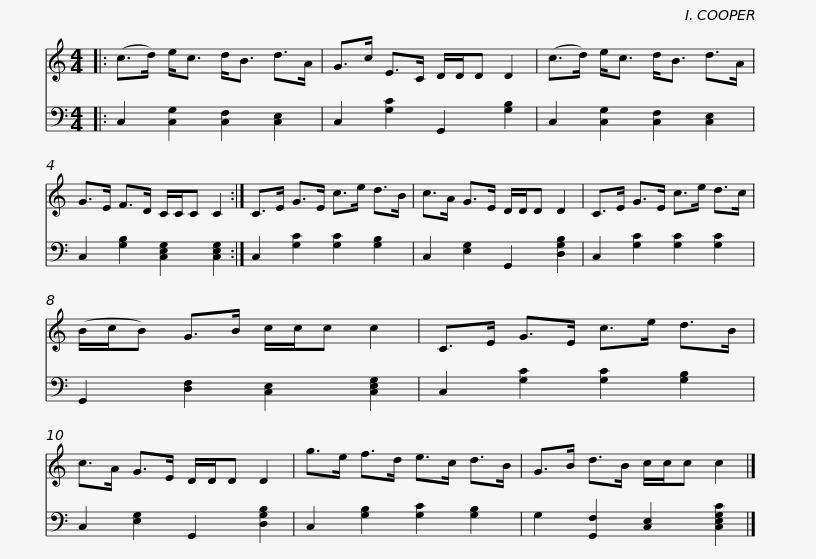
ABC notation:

X:1
%%score 1 2
L:1/8
M:4/4
I:linebreak $
K:C
V:1 treble
V:2 bass
V:1
|: (c>d) e<c d<B d>A | G>c E>C D/D/D D2 | (c>d) e<c d<B d>A | G>E F>D C/C/C C2 :|$ C>E G>E c>e d>B | %5
 c>A G>E D/D/D D2 | C>E G>E c>e d>c | (B/c/B) G>B c/c/c c2 |$ C>E G>E c>e d>B | c>A G>E D/D/D D2 | %10
 g>e f>d e>c d>B | G>B d>B c/c/c c2 |] %12
V:2
|: C,2 [C,G,]2 [C,F,]2 [C,E,]2 | C,2 [G,C]2 G,,2 [G,B,]2 | C,2 [C,G,]2 [C,F,]2 [C,E,]2 | C,2 [G,B,]2 [C,E,G,]2 [C,E,G,]2 :|$ C,2 [G,C]2 [G,C]2 [G,B,]2 | %5
 C,2 [E,G,]2 G,,2 [D,G,B,]2 | C,2 [G,C]2 [G,C]2 [G,C]2 | G,,2 [D,F,]2 [C,E,]2 [C,E,G,]2 |$ C,2 [G,C]2 [G,C]2 [G,B,]2 | C,2 [E,G,]2 G,,2 [D,G,B,]2 | %10
 C,2 [G,B,]2 [G,C]2 [G,B,]2 | G,2 [G,,F,]2 [C,E,]2 [C,E,G,C]2 |] %12
